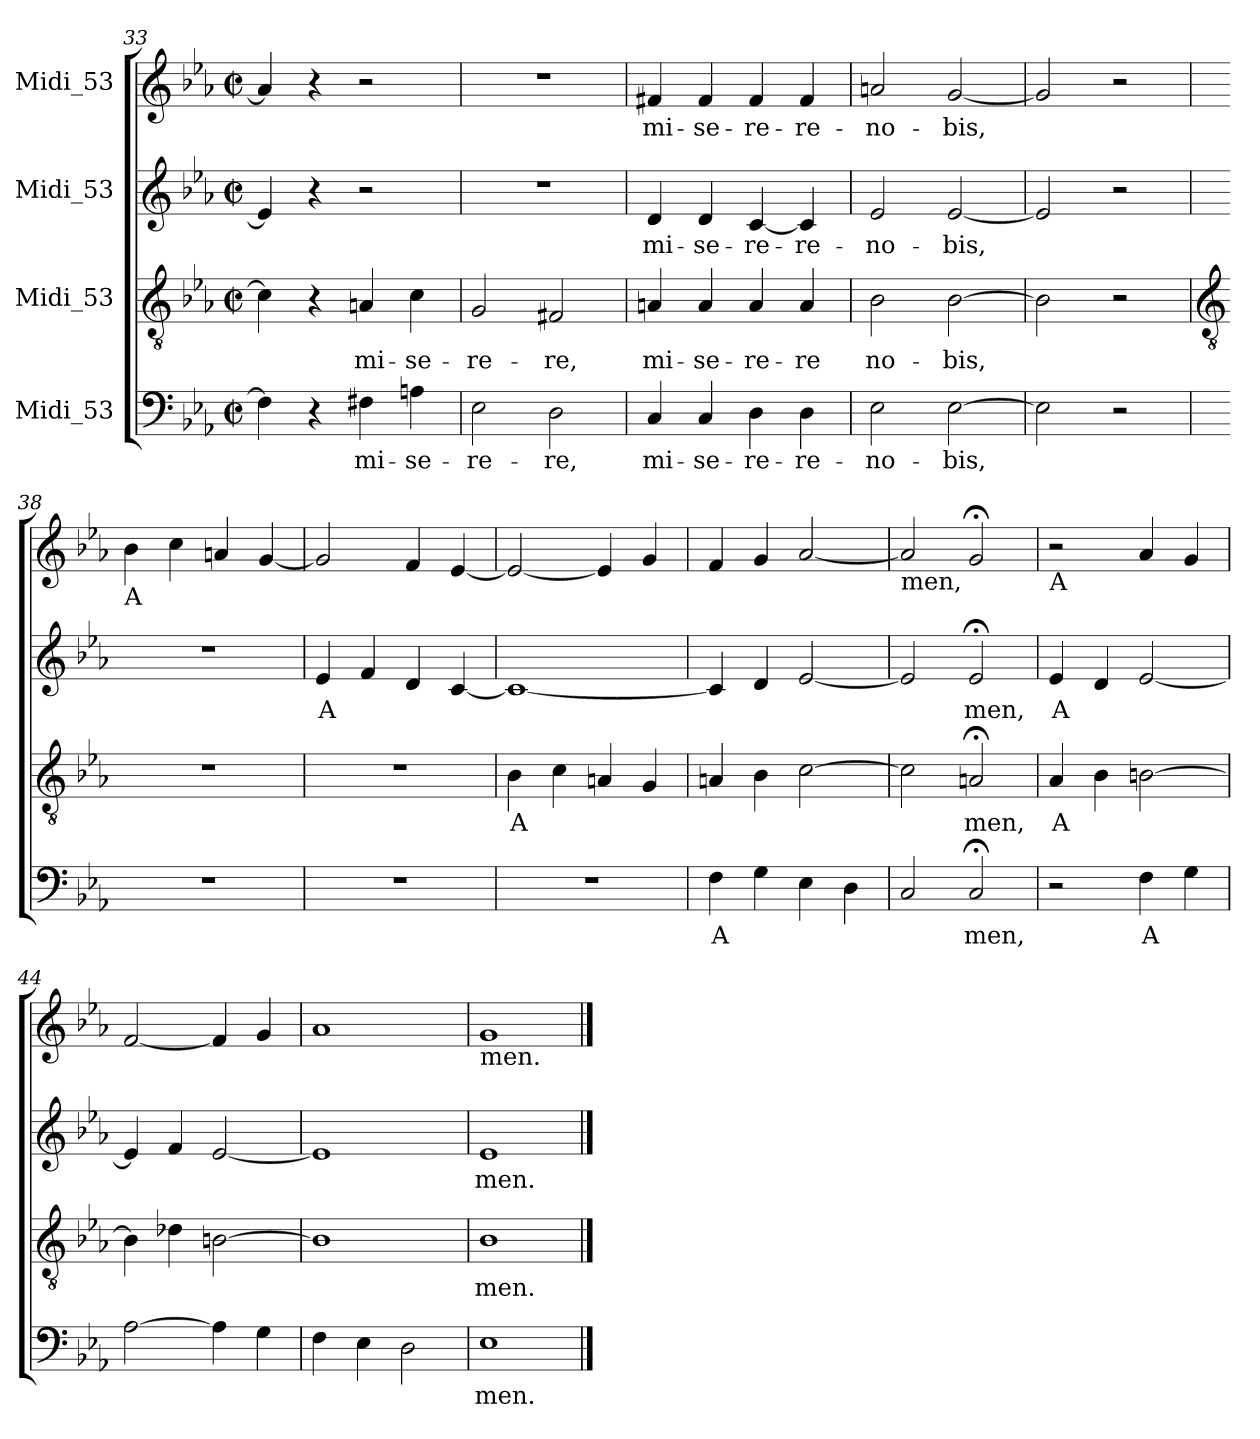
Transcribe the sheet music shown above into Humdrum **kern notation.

**kern	**text	**kern	**text	**kern	**text	**kern	**text
*part4	*part4	*part3	*part3	*part2	*part2	*part1	*part1
*staff4	*staff4	*staff3	*staff3	*staff2	*staff2	*staff1	*staff1
*I"Midi_53	*	*I"Midi_53	*	*I"Midi_53	*	*I"Midi_53	*
*clefF4	*	*clefGv2	*	*clefG2	*	*clefG2	*
*k[b-e-a-]	*	*k[b-e-a-]	*	*k[b-e-a-]	*	*k[b-e-a-]	*
*E-:	*	*E-:	*	*E-:	*	*E-:	*
*M2/2	*	*M2/2	*	*M2/2	*	*M2/2	*
*met(c|)	*	*met(c|)	*	*met(c|)	*	*met(c|)	*
=33	=33	=33	=33	=33	=33	=33	=33
4F#\]	.	4c\]	.	4e-/]	.	4a/]	.
4r	.	4r	.	4r	.	4r	.
!	!LO:LY:b	!	!LO:LY:b	!	!	!	!
4F#X\	mi-	4An/	mi-	2r	.	2r	.
!	!LO:LY:b	!	!LO:LY:b	!	!	!	!
4An\	-se-	4c\	-se-	.	.	.	.
=34	=34	=34	=34	=34	=34	=34	=34
!	!LO:LY:b	!	!LO:LY:b	!	!	!	!
2E-\	-re-	2G/	-re-	1r	.	1r	.
!	!LO:LY:b	!	!LO:LY:b	!	!	!	!
2D\	-re,	2F#X/	-re,	.	.	.	.
=35	=35	=35	=35	=35	=35	=35	=35
!	!LO:LY:b	!	!LO:LY:b	!	!LO:LY:b	!	!LO:LY:b
4C/	mi-	4An/	mi-	4d/	mi-	4f#X/	mi-
!	!LO:LY:b	!	!LO:LY:b	!	!LO:LY:b	!	!LO:LY:b
4C/	-se-	4A/	-se-	4d/	-se-	4f#/	-se-
!	!LO:LY:b	!	!LO:LY:b	!	!LO:LY:b	!	!LO:LY:b
4D\	-re-	4A/	-re-	[4c/	-re-	4f#/	-re-
!	!LO:LY:b	!	!LO:LY:b	!	!LO:LY:b	!	!LO:LY:b
4D\	-re-	4A/	-re	4c/]	-re-	4f#/	-re-
=36	=36	=36	=36	=36	=36	=36	=36
!	!LO:LY:b	!	!LO:LY:b	!	!LO:LY:b	!	!LO:LY:b
2E-\	-no-	2B-\	no-	2e-/	-no-	2an/	-no-
!	!LO:LY:b	!	!LO:LY:b	!	!LO:LY:b	!	!LO:LY:b
[2E-\	-bis,	[2B-\	-bis,	[2e-/	-bis,	[2g/	-bis,
=37	=37	=37	=37	=37	=37	=37	=37
2E-\]	.	2B-\]	.	2e-/]	.	2g/]	.
2r	.	2r	.	2r	.	2r	.
!!LO:LB:g=z
=38	=38	=38	=38	=38	=38	=38	=38
*	*	*clefGv2	*	*	*	*	*
!	!	!	!	!	!	!LO:TX:b:t=A	!
1r	.	1r	.	1r	.	4b-\	.
.	.	.	.	.	.	4cc\	.
.	.	.	.	.	.	4an/	.
.	.	.	.	.	.	[4g/	.
=39	=39	=39	=39	=39	=39	=39	=39
!	!	!	!	!	!LO:LY:b	!	!
1r	.	1r	.	4e-/	A	2g/]	.
.	.	.	.	4f/	.	.	.
.	.	.	.	4d/	.	4f/	.
.	.	.	.	[4c/	.	[4e-/	.
=40	=40	=40	=40	=40	=40	=40	=40
!	!	!	!LO:LY:b	!	!	!	!
1r	.	4B-\	A	1c_	.	2e-/_	.
.	.	4c\	.	.	.	.	.
.	.	4An/	.	.	.	4e-/]	.
.	.	4G/	.	.	.	4g/	.
=41	=41	=41	=41	=41	=41	=41	=41
!	!LO:LY:b	!	!	!	!	!	!
4F\	A	4An/	.	4c/]	.	4f/	.
4G\	.	4B-\	.	4d/	.	4g/	.
4E-\	.	[2c\	.	[2e-/	.	[2a-/	.
4D\	.	.	.	.	.	.	.
=42	=42	=42	=42	=42	=42	=42	=42
!	!	!	!	!	!	!LO:TX:b:t=men,	!
2C/	.	2c\]	.	2e-/]	.	2a-/]	.
!	!LO:LY:b	!	!LO:LY:b	!	!LO:LY:b	!	!
2C;</	men,	2An;</	men,	2e-;</	men,	2g;</	.
=43	=43	=43	=43	=43	=43	=43	=43
!	!	!	!	!	!	!LO:TX:b:t=A	!
!	!	!	!LO:LY:b	!	!LO:LY:b	!	!
2r	.	4A-/	A	4e-/	A	2r	.
.	.	4B-\	.	4d/	.	.	.
!	!LO:LY:b	!	!	!	!	!	!
4F\	A	[2Bn\	.	[2e-/	.	4a-/	.
4G\	.	.	.	.	.	4g/	.
=44	=44	=44	=44	=44	=44	=44	=44
[2A-\	.	4B\]	.	4e-/]	.	[2f/	.
.	.	4d-X\	.	4f/	.	.	.
4A-\]	.	[2Bn\	.	[2e-/	.	4f/]	.
4G\	.	.	.	.	.	4g/	.
=45	=45	=45	=45	=45	=45	=45	=45
4F\	.	1B]	.	1e-]	.	1a-	.
4E-\	.	.	.	.	.	.	.
2D\	.	.	.	.	.	.	.
=46	=46	=46	=46	=46	=46	=46	=46
!	!	!	!	!	!	!LO:TX:b:t=men.	!
!	!LO:LY:b	!	!LO:LY:b	!	!LO:LY:b	!	!
1E-	men.	1B-	men.	1e-	men.	1g	.
==	==	==	==	==	==	==	==
*-	*-	*-	*-	*-	*-	*-	*-
